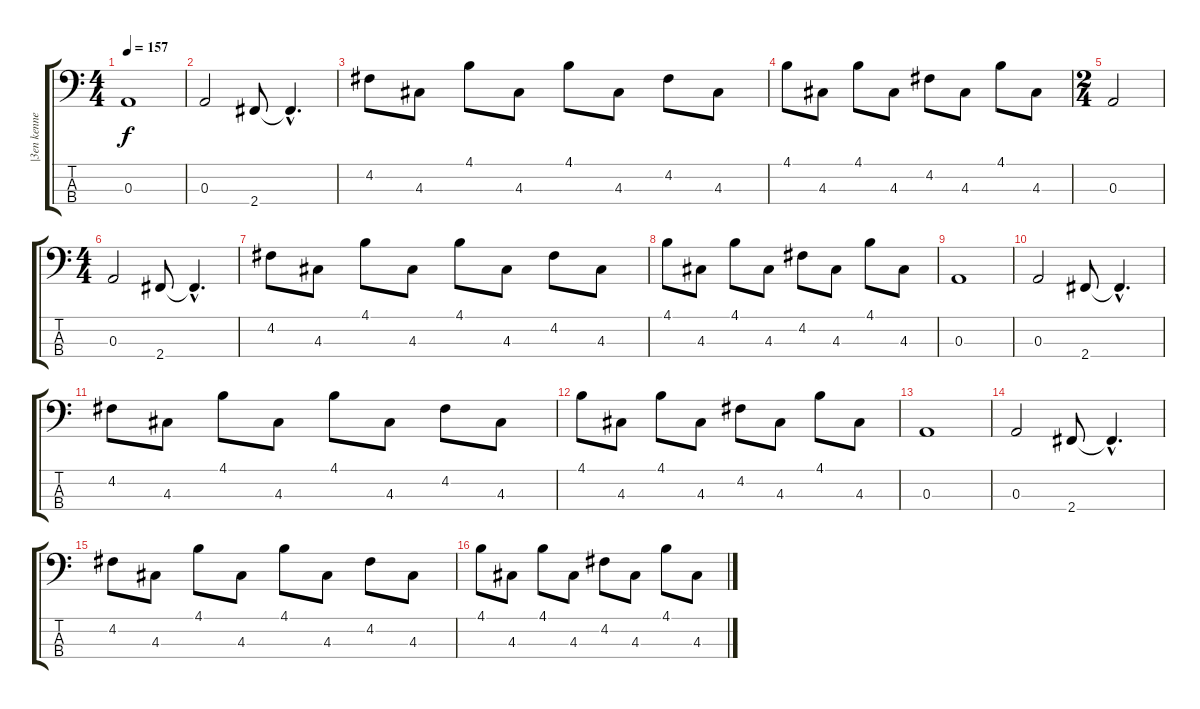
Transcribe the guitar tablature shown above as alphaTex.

\track ("|3en kenney" "|3en kenne") {instrument electricbassfinger}
\staff {score tabs}
\tuning (G2 D2 A1 E1) {hide}
\ts (4 4)
\tempo 157
\clef f4
\ks c
0.3.1{dy f} |
0.3.2 2.4.8 2.4{hac t}.4{d} |
4.2.8 4.3.8 4.1.8 4.3.8 4.1.8 4.3.8 4.2.8 4.3.8 |
4.1.8 4.3.8 4.1.8 4.3.8 4.2.8 4.3.8 4.1.8 4.3.8 |
\ts (2 4)
0.3.2 |
\ts (4 4)
0.3.2 2.4.8 2.4{hac t}.4{d} |
4.2.8 4.3.8 4.1.8 4.3.8 4.1.8 4.3.8 4.2.8 4.3.8 |
4.1.8 4.3.8 4.1.8 4.3.8 4.2.8 4.3.8 4.1.8 4.3.8 |
0.3.1 |
0.3.2 2.4.8 2.4{hac t}.4{d} |
4.2.8 4.3.8 4.1.8 4.3.8 4.1.8 4.3.8 4.2.8 4.3.8 |
4.1.8 4.3.8 4.1.8 4.3.8 4.2.8 4.3.8 4.1.8 4.3.8 |
0.3.1 |
0.3.2 2.4.8 2.4{hac t}.4{d} |
4.2.8 4.3.8 4.1.8 4.3.8 4.1.8 4.3.8 4.2.8 4.3.8 |
4.1.8 4.3.8 4.1.8 4.3.8 4.2.8 4.3.8 4.1.8 4.3.8
